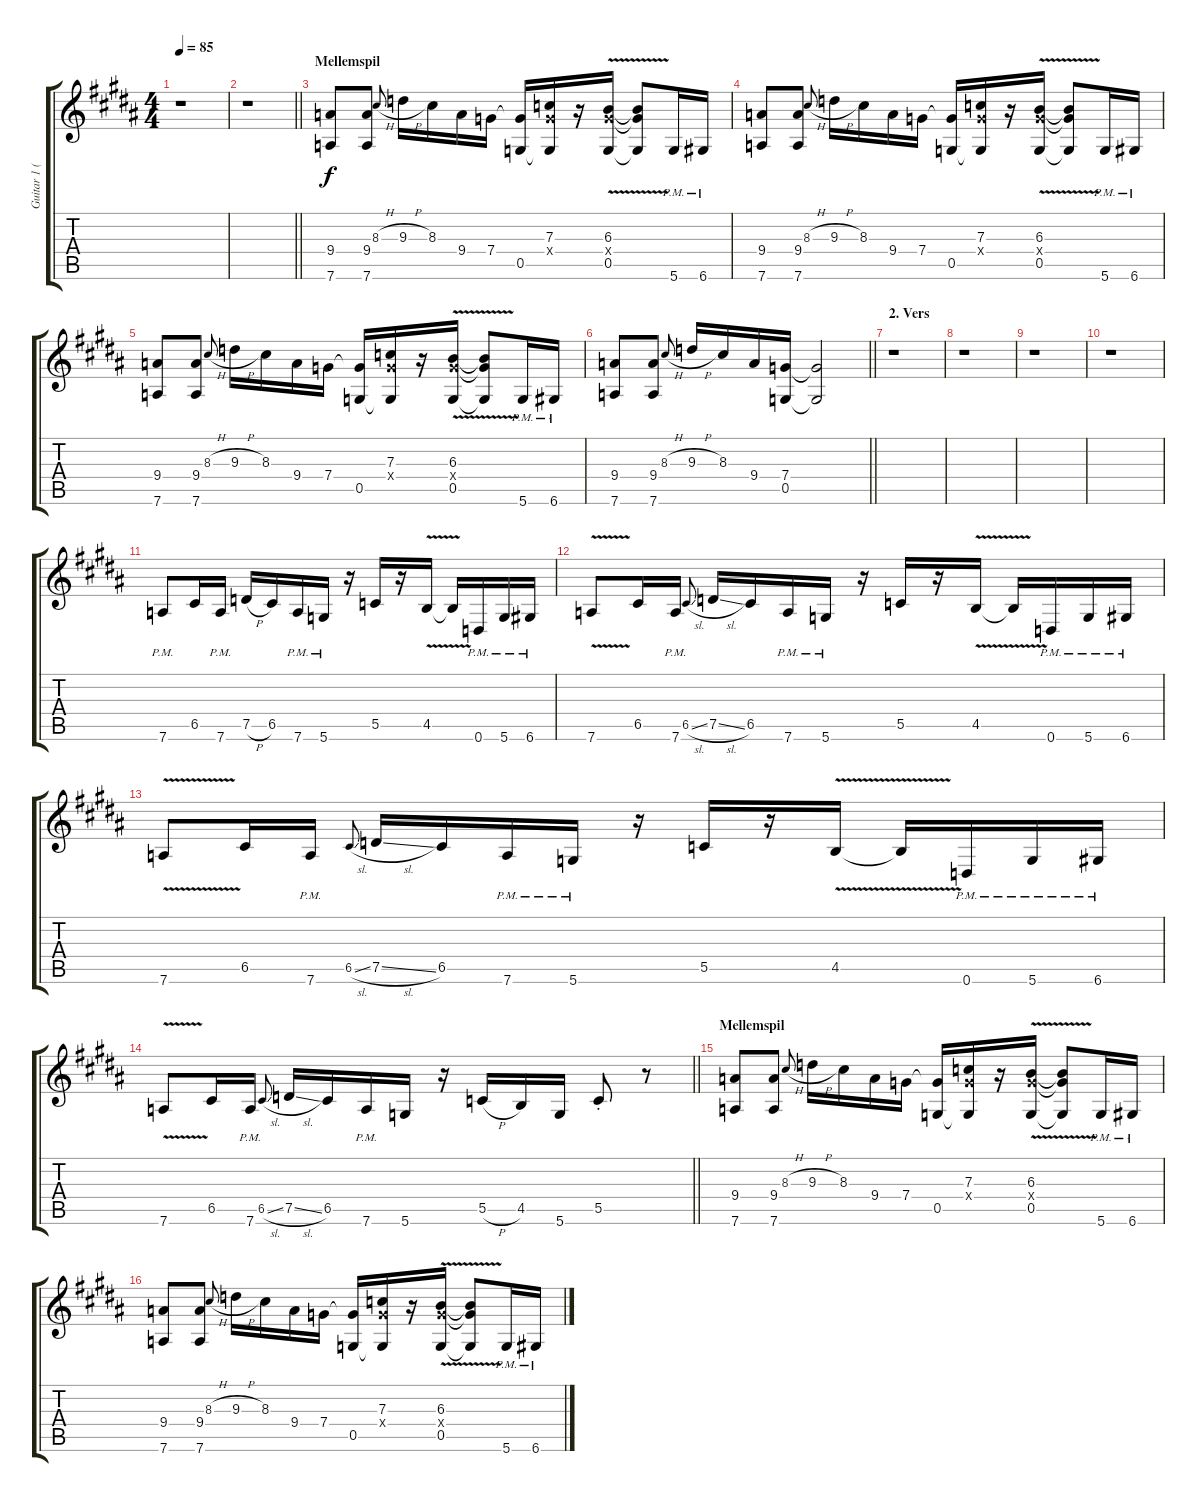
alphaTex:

\track ("Guitar 1 (venstre side)" "Guitar 1 (") {instrument overdrivenguitar}
\staff {score tabs}
\tuning (D4 A3 F3 C3 G2 D2) {hide}
\ts (4 4)
\tempo 85
\clef g2
\ks b
r.1{dy mp} |
\barLineRight lightlight
r.1 |
\section ("" "Mellemspil")
(9.4 7.6).8{dy f} (9.4 7.6).8 8.3{h}.8{gr onbeat} 9.3{h}.16 8.3.16 9.4.16 7.4.16 (7.4{t} 0.5).16 (7.3 7.4{x} 0.5{t}).16 r.16 (6.3{v} 7.4{v x} 0.5).16 (6.3{t} 7.4{t} 0.5{t}).8 5.6{pm}.16 6.6{pm}.16 |
(9.4 7.6).8{balance 3} (9.4 7.6).8 8.3{h}.8{gr onbeat} 9.3{h}.16 8.3.16 9.4.16 7.4.16 (7.4{t} 0.5).16 (7.3 7.4{x} 0.5{t}).16 r.16 (6.3{v} 7.4{v x} 0.5).16 (6.3{t} 7.4{t} 0.5{t}).8 5.6{pm}.16 6.6{pm}.16 |
(9.4 7.6).8{balance 8} (9.4 7.6).8 8.3{h}.8{gr onbeat} 9.3{h}.16 8.3.16 9.4.16 7.4.16 (7.4{t} 0.5).16 (7.3 7.4{x} 0.5{t}).16 r.16 (6.3{v} 7.4{v x} 0.5).16 (6.3{t} 7.4{t} 0.5{t}).8 5.6{pm}.16 6.6{pm}.16 |
\barLineRight lightlight
(9.4 7.6).8 (9.4 7.6).8 8.3{h}.8{gr onbeat} 9.3{h}.16 8.3.16 9.4.16 (7.4 0.5).16 (7.4{t} 0.5{t}).2 |
\section ("" "2. Vers")
r.1 |
r.1 |
r.1 |
r.1 |
7.6{pm}.8 6.5.16 7.6{pm}.16 7.5{h}.16 6.5.16 7.6{pm}.16 5.6{pm}.16 r.16 5.5.16 r.16 4.5{v}.16 4.5{t}.16 0.6{pm}.16 5.6{pm}.16 6.6{pm}.16 |
7.6{v}.8 6.5.16 7.6{pm}.16 6.5{sl}.8{gr onbeat} 7.5{sl}.16 6.5.16 7.6{pm}.16 5.6{pm}.16 r.16 5.5.16 r.16 4.5{v}.16 4.5{t}.16 0.6{pm}.16 5.6{pm}.16 6.6{pm}.16 |
7.6{v}.8 6.5.16 7.6{pm}.16 6.5{sl}.8{gr onbeat} 7.5{sl}.16 6.5.16 7.6{pm}.16 5.6{pm}.16 r.16 5.5.16 r.16 4.5{v}.16 4.5{t}.16 0.6{pm}.16 5.6{pm}.16 6.6{pm}.16 |
\barLineRight lightlight
7.6{v}.8 6.5.16 7.6{pm}.16 6.5{sl}.8{gr onbeat} 7.5{sl}.16 6.5.16 7.6{pm}.16 5.6.16 r.16 5.5{h}.16 4.5.16 5.6.16 5.5{st}.8 r.8 |
\section ("" "Mellemspil")
(9.4 7.6).8 (9.4 7.6).8 8.3{h}.8{gr onbeat} 9.3{h}.16 8.3.16 9.4.16 7.4.16 (7.4{t} 0.5).16 (7.3 7.4{x} 0.5{t}).16 r.16 (6.3{v} 7.4{v x} 0.5).16 (6.3{t} 7.4{t} 0.5{t}).8 5.6{pm}.16 6.6{pm}.16 |
(9.4 7.6).8{balance 3} (9.4 7.6).8 8.3{h}.8{gr onbeat} 9.3{h}.16 8.3.16 9.4.16 7.4.16 (7.4{t} 0.5).16 (7.3 7.4{x} 0.5{t}).16 r.16 (6.3{v} 7.4{v x} 0.5).16 (6.3{t} 7.4{t} 0.5{t}).8 5.6{pm}.16 6.6{pm}.16
